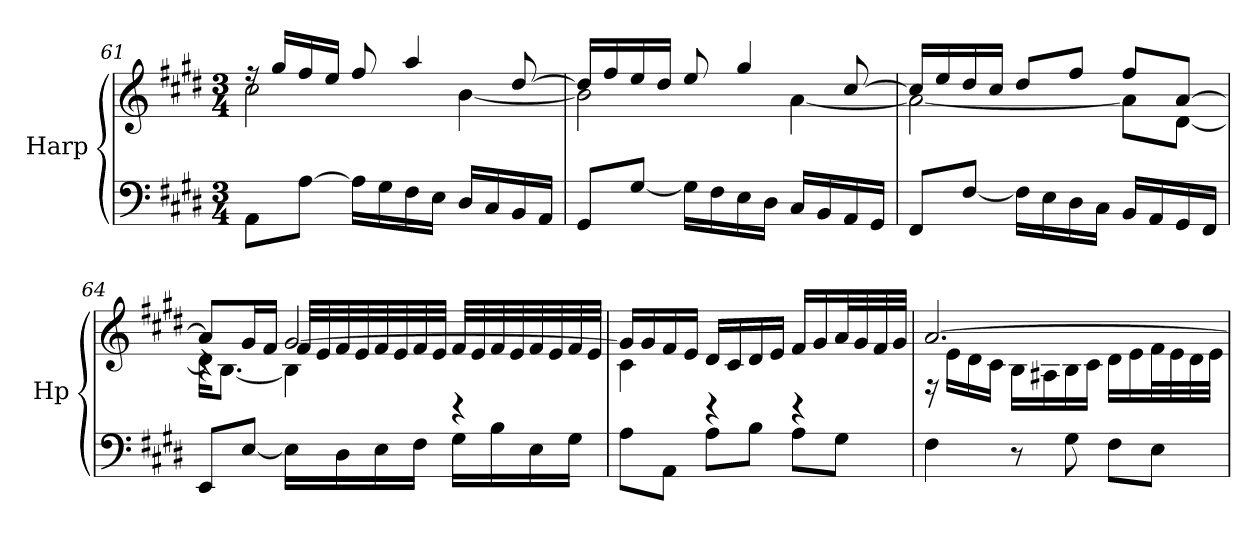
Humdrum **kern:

**kern	**kern
*part1	*part1
*staff2	*staff1
*I"Harp	*
*I'Hp	*
!!LO:PB:g=z
*clefF4	*clefG2
*k[f#c#g#d#]	*k[f#c#g#d#]
*M3/4	*M3/4
=61	=61
*	*^
8AA\L	16rff	2cc#\
.	16gg#/LL	.
[8A\J	16ff#/	.
.	16ee/JJ	.
16A\LL]	8ff#/	.
16G#\	.	.
16F#\	4aa/	.
16E\JJ	.	.
16D#/LL	.	[4b\
16C#/	.	.
16BB/	[8dd#/	.
16AA/JJ	.	.
=62	=62	=62
8GG#/L	16dd#/LL]	2b\]
.	16ff#/	.
[8G#/J	16ee/	.
.	16dd#/JJ	.
16G#\LL]	8ee/	.
16F#\	.	.
16E\	4gg#/	.
16D#\JJ	.	.
16C#/LL	.	[4a\
16BB/	.	.
16AA/	[8cc#/	.
16GG#/JJ	.	.
=63	=63	=63
8FF#/L	16cc#/LL]	2a\_
.	16ee/	.
[8F#/J	16dd#/	.
.	16cc#/JJ	.
16F#\LL]	8dd#/L	.
16E\	.	.
16D#\	8ff#/J	.
16C#\JJ	.	.
16BB/LL	8ff#/L	8a\L]
16AA/	.	.
16GG#/	[8a/J	[8d#\J
16FF#/JJ	.	.
!!LO:LB:g=z
=64	=64	=64
*	*	*^
8EE/L	8a/L]	16d#\KL]	4rc
.	.	[8.B\J	.
[8E/J	16g#/L	.	.
.	16f#/JJ	.	.
16E\LL]	[2g#/	4B\]	32f#/LLL
.	.	.	32e/
16D#\	.	.	32f#/
.	.	.	32e/
16E\	.	.	32f#/
.	.	.	32e/
16F#\JJ	.	.	32f#/
.	.	.	32e/JJJ
16G#\LL	.	4rBB	32f#/LLL
.	.	.	32e/
16B\	.	.	32f#/
.	.	.	32e/
16E\	.	.	32f#/
.	.	.	32e/
16G#\JJ	.	.	32f#/
.	.	.	32e/JJJ
*	*	*v	*v
=65	=65	=65
8A\L	16g#/LL]	4c#\
.	16g#/	.
8AA\J	16f#/	.
.	16e/JJ	.
8A\L	16d#/LL	4rBB
.	16c#/	.
8B\J	16d#/	.
.	16e/JJ	.
8A\L	16f#/LL	4rBB
.	16g#/	.
8G#\J	32a/L	.
.	32g#/	.
.	32f#/	.
.	32g#/JJJ	.
!!LO:LB:g=z	!!
=66	=66	=66
4F#\	[2.a/	16rF
.	.	16e\LL
.	.	16d#\
.	.	16c#\JJ
8r	.	16B\LL
.	.	16A#X\
8G#\	.	16B\
.	.	16c#\JJ
8F#\L	.	16d#\LL
.	.	16e\
8E\J	.	32f#\L
.	.	32e\
.	.	32d#\
.	.	32e\JJJ
*	*v	*v
=	=
*-	*-
